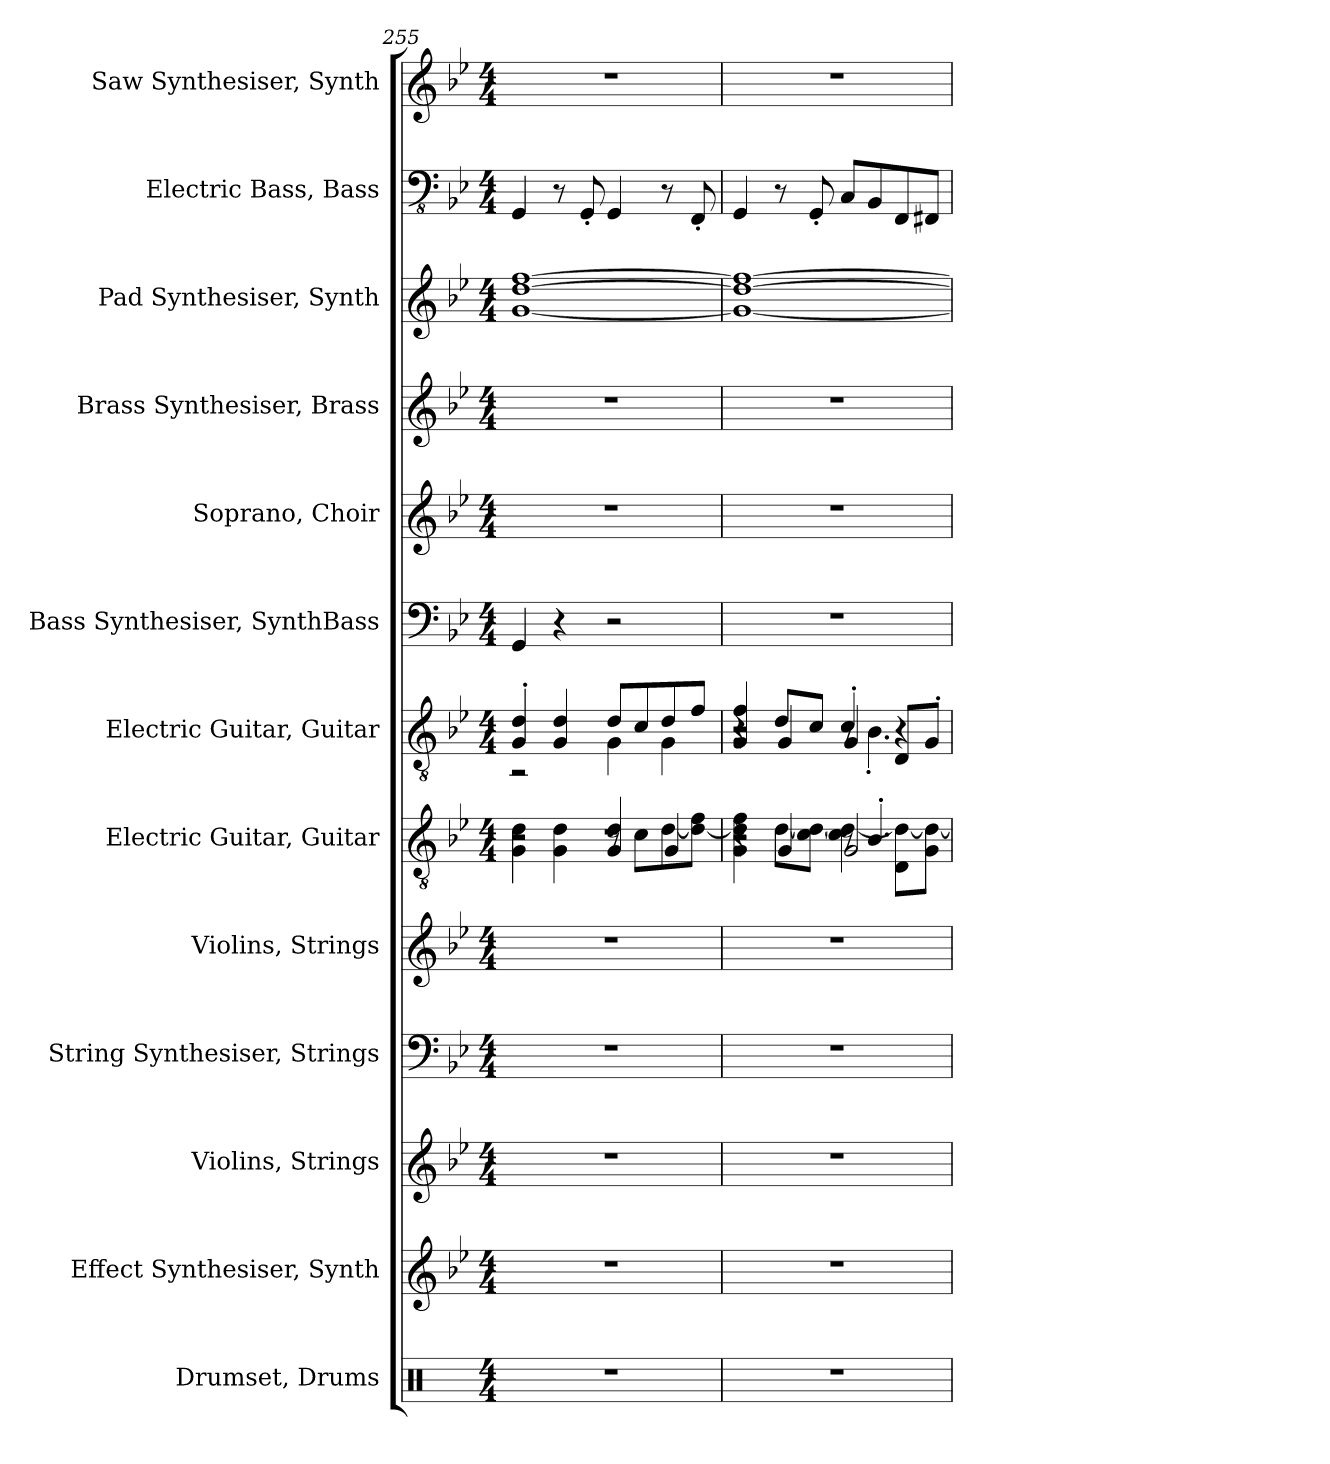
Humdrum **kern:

**kern	**kern	**kern	**kern	**kern	**kern	**kern	**kern	**kern	**kern	**kern	**kern	**kern
*part13	*part12	*part11	*part10	*part9	*part8	*part7	*part6	*part5	*part4	*part3	*part2	*part1
*staff13	*staff12	*staff11	*staff10	*staff9	*staff8	*staff7	*staff6	*staff5	*staff4	*staff3	*staff2	*staff1
*I"Drumset, Drums	*I"Effect Synthesiser, Synth	*I"Violins, Strings	*I"String Synthesiser, Strings	*I"Violins, Strings	*I"Electric Guitar, Guitar	*I"Electric Guitar, Guitar	*I"Bass Synthesiser, SynthBass	*I"Soprano, Choir	*I"Brass Synthesiser, Brass	*I"Pad Synthesiser, Synth	*I"Electric Bass, Bass	*I"Saw Synthesiser, Synth
*I'Drs.	*I'Synth.	*I'Vlns.	*I'Synth.	*I'Vlns.	*I'El. Guit.	*I'El. Guit.	*I'Synth.	*I'S.	*I'Synth.	*I'Synth.	*I'El. B.	*I'Synth.
*clefX	*clefG2	*clefG2	*clefF4	*clefG2	*clefGv2	*clefGv2	*clefF4	*clefG2	*clefG2	*clefG2	*clefFv4	*clefG2
*k[]	*k[b-e-]	*k[b-e-]	*k[b-e-]	*k[b-e-]	*k[b-e-]	*k[b-e-]	*k[b-e-]	*k[b-e-]	*k[b-e-]	*k[b-e-]	*k[b-e-]	*k[b-e-]
*M4/4	*M4/4	*M4/4	*M4/4	*M4/4	*M4/4	*M4/4	*M4/4	*M4/4	*M4/4	*M4/4	*M4/4	*M4/4
=255	=255	=255	=255	=255	=255	=255	=255	=255	=255	=255	=255	=255
*	*	*	*	*	*^	*^	*	*	*	*^	*	*
*	*	*	*	*	*	*^	*	*	*	*	*	*	*	*	*
1r	1r	1r	1r	1r	1r	4G\ 4d\	2r	4G/' 4d/'	2r	4GG/	1r	1r	[1dd [1ff	[1g	4GGG/	1r
.	.	.	.	.	.	4G\ 4d\	.	4G/ 4d/	.	4r	.	.	.	.	8r	.
.	.	.	.	.	.	.	.	.	.	.	.	.	.	.	8GGG'/	.
.	.	.	.	.	.	8r	4G/ 4d/	8d/L	4G\	2r	.	.	.	.	4GGG/	.
.	.	.	.	.	.	8c\L	.	8c/	.	.	.	.	.	.	.	.
.	.	.	.	.	.	[8d\	4G/	8d/	4G\	.	.	.	.	.	8r	.
.	.	.	.	.	.	8d\_ 8f\J	.	8f/J	.	.	.	.	.	.	8FFF'/	.
=256	=256	=256	=256	=256	=256	=256	=256	=256	=256	=256	=256	=256	=256	=256	=256	=256
*	*	*	*	*	*	*	*	*	*^	*	*	*	*	*	*	*
1r	1r	1r	1r	1r	2r	4G\ 4d\] 4f\	4r	4G/ 4f/	2r	4r	1r	1r	1r	1dd_ 1ff_	1g_	4GGG/	1r
.	.	.	.	.	.	[8d\L	4G/	8d/L	.	4G/	.	.	.	.	.	8r	.
.	.	.	.	.	.	8c\ 8d\_J	.	8c/J	.	.	.	.	.	.	.	8GGG'/	.
.	.	.	.	.	8r	4c\ 4d\_	2G/	4c'/	8r	4G/	.	.	.	.	.	8CC/L	.
.	.	.	.	.	4.B-'/	.	.	.	4.B-'\	.	.	.	.	.	.	8BBB-/	.
.	.	.	.	.	.	8D\ 8d\_L	.	8D/L	.	4r	.	.	.	.	.	8FFF/	.
.	.	.	.	.	.	8G\ 8d\_J	.	8G'/J	.	.	.	.	.	.	.	8FFF#X/J	.
*	*	*	*	*	*v	*v	*v	*	*	*	*	*	*	*v	*v	*	*
*	*	*	*	*	*	*v	*v	*v	*	*	*	*	*	*
=	=	=	=	=	=	=	=	=	=	=	=	=
*-	*-	*-	*-	*-	*-	*-	*-	*-	*-	*-	*-	*-
